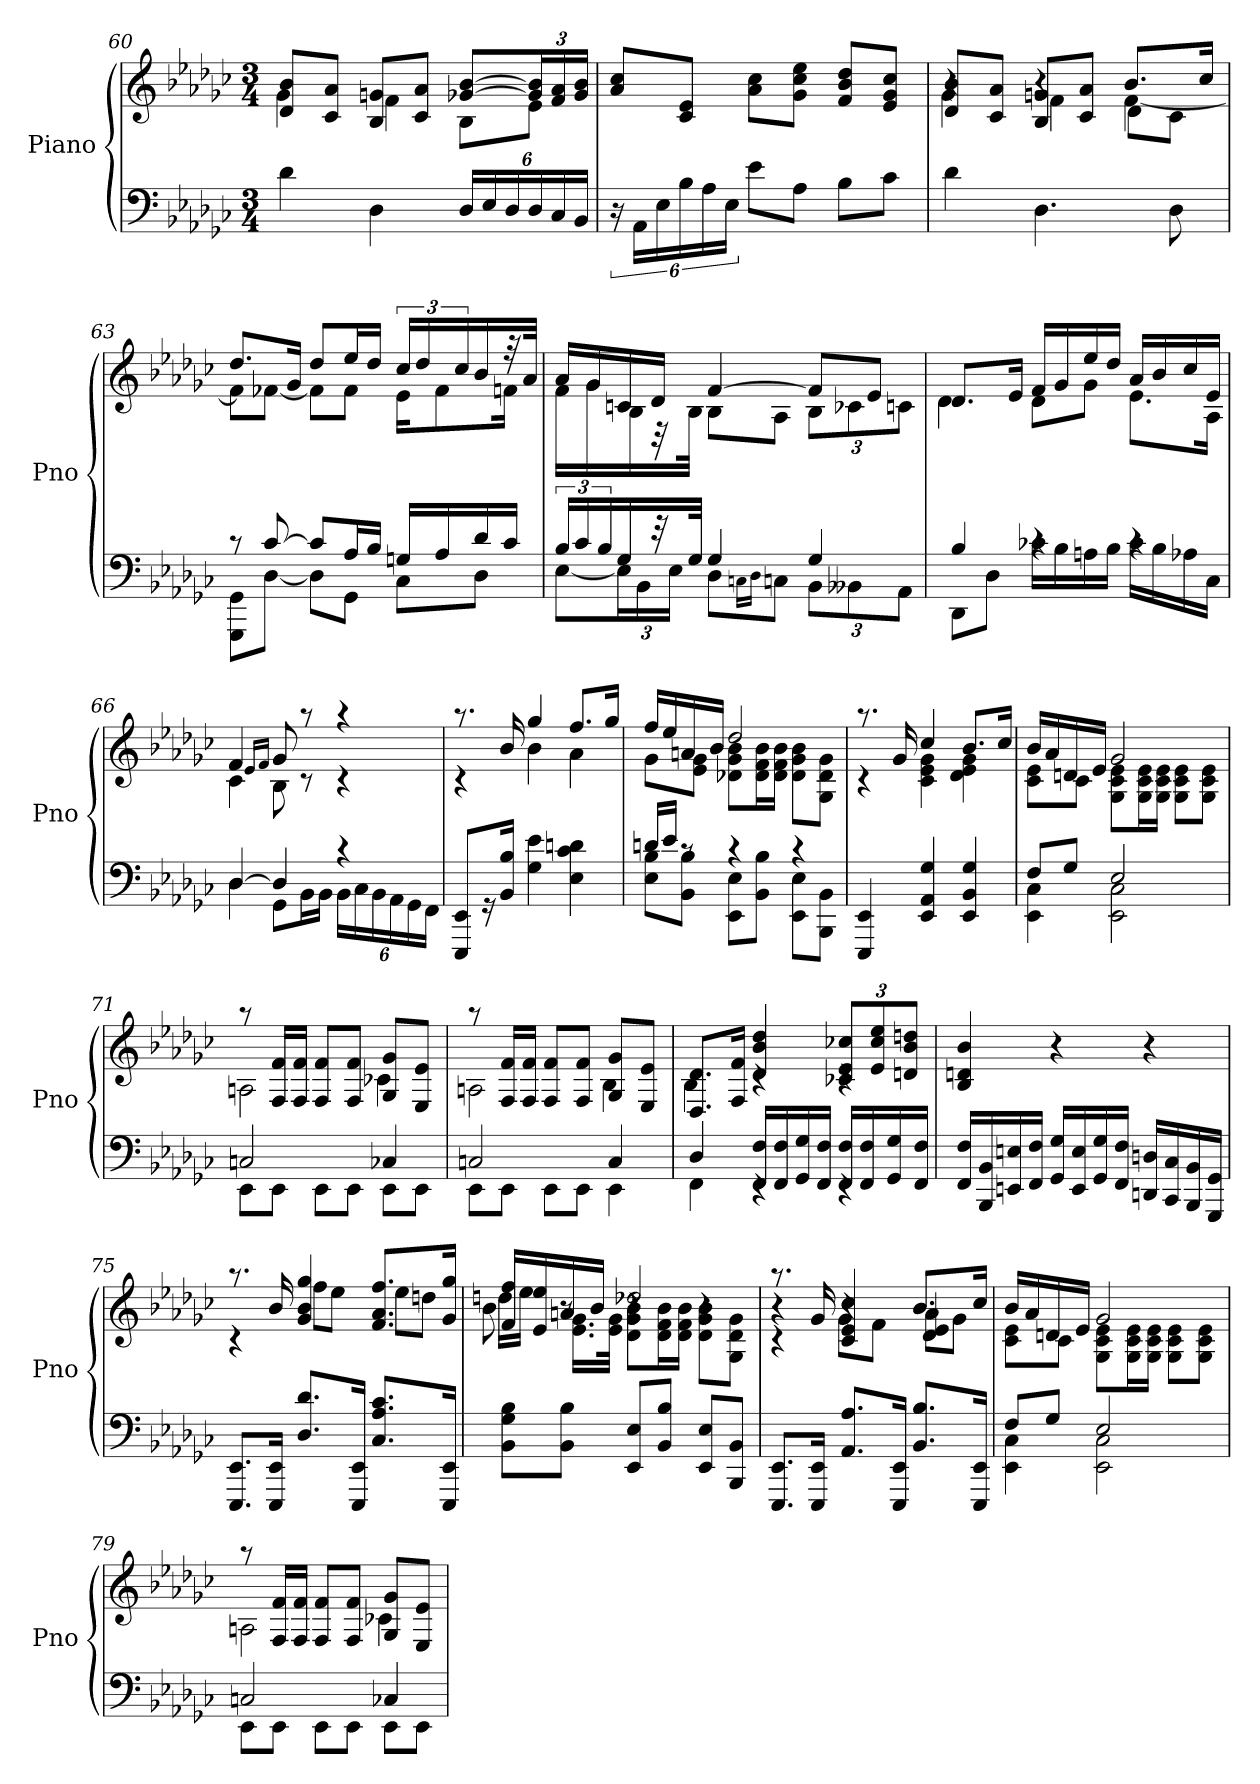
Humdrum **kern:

**kern	**kern
*part1	*part1
*staff2	*staff1
*I"Piano	*
*I'Pno	*
*clefF4	*clefG2
*k[b-e-a-d-g-c-]	*k[b-e-a-d-g-c-]
*M3/4	*M3/4
=60	=60
*	*^
4d-	8d- 8b-L	4g-
.	8c- 8a-J	.
4D-	8B- 8gnL	4f
.	8c- 8a-J	.
24D-LL	[8g-X [8b-L	8B-L
24E-	.	.
24D-	.	.
24D-	24g-] 24b-]L	8e-J
24C-	24f 24a-	.
24BB-JJ	24g- 24b-JJ	.
*	*v	*v
=61	=61
24r	8a- 8cc-L
24AA-LL	.
24E-	.
24B-	8c- 8e-J
24A-	.
24E-JJ	.
8e-L	8a- 8cc-L
8A-J	8g- 8cc- 8ee-J
8B-L	8f 8b- 8dd-L
8c-J	8e- 8g- 8cc-J
=62	=62
*	*^
*	*	*^
4d-	8d- 8b-L	4g-	4r
.	8c- 8a-J	.	.
4.D-	8B- 8gnL	4f	4r
.	8c- 8a-J	.	.
.	8.b-L	[4f	8d-\L
8D-	.	.	8c-\J
.	16cc-Jk	.	.
*	*	*v	*v
=63	=63	=63
*^	*	*
8rc	8GGG- 8GG-L	8.dd-L	8fL]
[8c-	[8D-J	.	[8f-XJ
.	.	16g-Jk	.
8c-L]	8D-L]	8dd-L	8f-L]
16A-L	8GG-J	16ee-L	8f-J
16B-JJ	.	16dd-JJ	.
16GnLL	8C-L	24cc-LL	16e-KL
.	.	24dd-	.
16A-	.	.	8f-
.	.	24cc-	.
16d-	8D-J	16b-	.
16c-JJ	.	32r	16fnJk
.	.	32a-JJk	.
=64	=64	=64	=64
24B-LL	[8E-L	16a-LL	16fLL
24c-	.	.	.
.	.	16g-	16g-
24B-	.	.	.
16G-	24E-L]	16cn	16B-
.	24BB-	.	.
32r	.	16d-JJ	32r
.	24E-JJ	.	.
32G-JJk	.	.	32B-JJk
4G-	8D-L	[4f	8B-L
.	16qqCn\LL	.	.
.	16qqD-\JJ	.	.
.	8CnJ	.	8A-J
4G-	12BB-L	8fL]	12B-L
.	12BB--X	.	12c-X
.	.	8e-J	.
.	12AA-J	.	12cnJ
=65	=65	=65	=65
4B-	8DD-L	8.d-L	4d-
.	8D-J	.	.
.	.	16e-Jk	.
4rc	16c-XLL	16fLL	8d-L
.	16B-	16g-	.
.	16An	16ee-	8g-J
.	16B-JJ	16dd-JJ	.
4rc	16c-LL	16a-LL	8.e-L
.	16B-	16b-	.
.	16A-X	16cc-	.
.	16C-JJ	16e-JJ	16A-Jk
=66	=66	=66	=66
[4D-	4D-	4f	4c-
.	.	16qqe-/LL	.
.	.	16qqf/JJ	.
4D-]	8GG-L	8g-	8B-
.	16BB-L	8raa	8rc
.	16BB-JJ	.	.
4rc	24BB-LL	4raa	4rc
.	24C-	.	.
.	24BB-	.	.
.	24AA-	.	.
.	24GG-	.	.
.	24FFJJ	.	.
*v	*v	*	*
=67	=67	=67
8EEE- 8EE-L	8.raa	4rc
16r	.	.
16BB- 16B-Jk	16b-	.
4G- 4e-	4gg-	4b-
4E- 4c- 4dn	8.ffL	4a-
.	16gg-Jk	.
=68	=68	=68
*^	*	*
16dnLL	8E- 8B-L	16ffLL	8g-L
16e-JJ	.	16ee-	.
8rc	8BB- 8B-J	16an	8e- 8g-J
.	.	16b-JJ	.
4rc	8EE- 8E-L	2dd-	8d-X 8g- 8b-L
.	8BB- 8B-J	.	16d- 16f 16b-L
.	.	.	16d- 16f 16b-JJ
4rc	8EE- 8E-L	.	8d- 8g- 8b-L
.	8BBB- 8BB-J	.	8G- 8d- 8g-J
*v	*v	*	*
=69	=69	=69
4EEE- 4EE-	8.raa	4rc
.	16g-	.
4EE- 4AA- 4G-	4cc-	4c- 4e- 4g-
4EE- 4BB- 4G-	8.b-L	4d- 4e- 4g-
.	16cc-Jk	.
=70	=70	=70
*^	*	*
8FL	4EE- 4C-	16b-LL	8c- 8e-L
.	.	16a-	.
8G-J	.	16dn	8c-J
.	.	16e-JJ	.
2E-	2EE- 2C-	2g-	8G- 8c- 8e-L
.	.	.	16G- 16c- 16e-L
.	.	.	16G- 16c- 16e-JJ
.	.	.	8G- 8c- 8e-L
.	.	.	8G- 8c- 8e-J
=71	=71	=71	=71
2Cn	8EE-L	8raa	2An
.	8EE-J	16F 16fLL	.
.	.	16F 16fJJ	.
.	8EE-L	8F 8fL	.
.	8EE-J	8F 8fJ	.
4C-X	8EE-L	8G- 8g-L	4c-X
.	8EE-J	8E- 8e-J	.
=72	=72	=72	=72
2Cn	8EE-L	8raa	2An
.	8EE-J	16F 16fLL	.
.	.	16F 16fJJ	.
.	8EE-L	8F 8fL	.
.	8EE-J	8F 8fJ	.
4C	4EE-	8G- 8g-L	4B-
.	.	8E- 8e-J	.
=73	=73	=73	=73
4D-	4FF	8.D- 8.d-L	4B-
.	.	16F 16fJk	.
16FF 16FLL	4rEE	4d- 4b- 4dd-	4rc
16FF 16F	.	.	.
16GG- 16G-	.	.	.
16FF 16FJJ	.	.	.
16FF 16FLL	4rEE	12c-X 12e- 12cc-XL	4rc
16FF 16F	.	.	.
.	.	12e- 12cc- 12ee-	.
16GG- 16G-	.	.	.
.	.	12dn 12b- 12ddnJ	.
16FF 16FJJ	.	.	.
*v	*v	*	*
*	*v	*v
=74	=74
16FF 16FLL	4B- 4dn 4b-
16BBB- 16BB-	.
16EEn 16En	.
16FF 16FJJ	.
16GG- 16G-LL	4r
16EE 16E	.
16GG- 16G-	.
16FF 16FJJ	.
16DDn 16DnLL	4r
16CC- 16C-	.
16BBB- 16BB-	.
16GGG- 16GG-JJ	.
=75	=75
*	*^
8.EEE- 8.EE-L	8.raa	4rc
16EEE- 16EE-Jk	16b-	.
8.D- 8.d-L	4g- 4b- 4gg-	8ffL
.	.	8ee-J
16EEE- 16EE-Jk	.	.
8.C- 8.A- 8.c-L	8.f 8.a- 8.ffL	8ee-L
.	.	8ddnJ
16EEE- 16EE-Jk	16g- 16gg-Jk	.
=76	=76	=76
*	*	*^
8BB- 8G- 8B-L	16f 16ffLL	16ddnLL	8b-\
.	16e- 16ee-	16ee-JJ	.
8BB- 8B-J	16an	16.e- 16.g-LL	8r
.	16b-JJ	.	.
.	.	32e- 32g-JJk	.
8EE- 8E-L	2dd-X	8d- 8g- 8b-L	4r
8BB- 8B-J	.	16d- 16f 16b-L	.
.	.	16d- 16f 16b-JJ	.
8EE- 8E-L	.	8d- 8g- 8b-L	4r
8BBB- 8BB-J	.	8G- 8d- 8g-J	.
=77	=77	=77	=77
8.EEE- 8.EE-L	8.raa	4rc	4r
16EEE- 16EE-Jk	16g-	.	.
8.AA- 8.A-L	4c- 4e- 4cc-	8g-L	4r
.	.	8fJ	.
16EEE- 16EE-Jk	.	.	.
8.BB- 8.B-L	8.b-L	8a-L	4d-/ 4e-/
.	.	8g-J	.
16EEE- 16EE-Jk	16cc-Jk	.	.
*	*	*v	*v
=78	=78	=78
*^	*	*
8FL	4EE- 4C-	16b-LL	8c- 8e-L
.	.	16a-	.
8G-J	.	16dn	8c-J
.	.	16e-JJ	.
2E-	2EE- 2C-	2g-	8G- 8c- 8e-L
.	.	.	16G- 16c- 16e-L
.	.	.	16G- 16c- 16e-JJ
.	.	.	8G- 8c- 8e-L
.	.	.	8G- 8c- 8e-J
=79	=79	=79	=79
2Cn	8EE-L	8raa	2An
.	8EE-J	16F 16fLL	.
.	.	16F 16fJJ	.
.	8EE-L	8F 8fL	.
.	8EE-J	8F 8fJ	.
4C-X	8EE-L	8G- 8g-L	4c-X
.	8EE-J	8E- 8e-J	.
*v	*v	*	*
*	*v	*v
=	=
*-	*-
